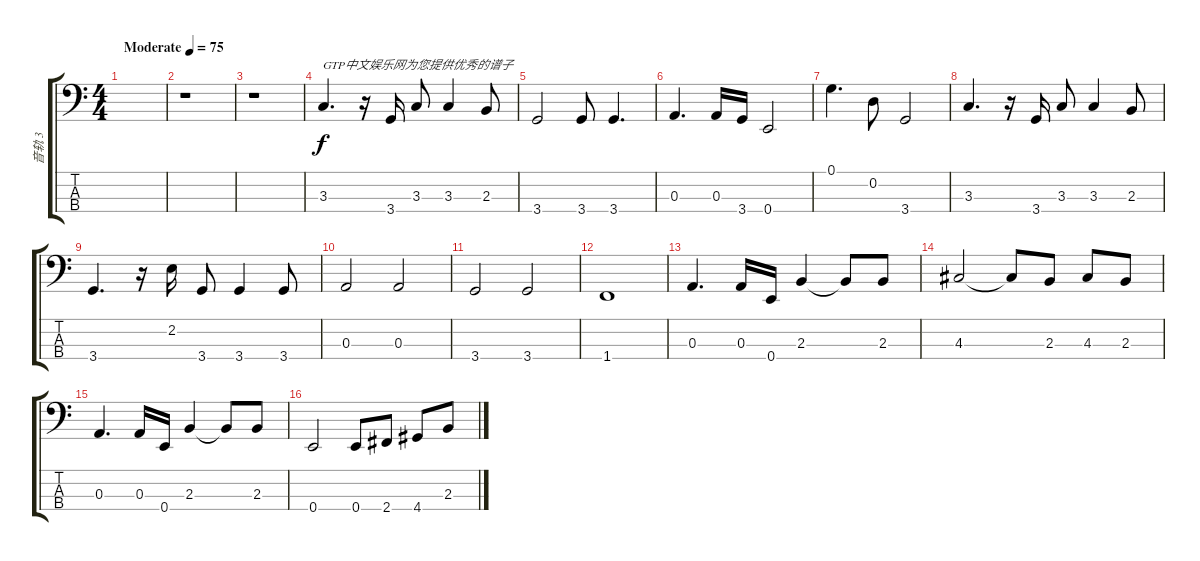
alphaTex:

\track ("音轨 3" "音轨 3") {instrument electricbassfinger}
\staff {score tabs}
\tuning (G2 D2 A1 E1) {hide}
\ts (4 4)
\tempo (75 "Moderate")
\clef f4
\ks c
|
r.1 |
r.1 |
3.3.4{d txt "GTP中文娱乐网为您提供优秀的谱子"} r.16 3.4.16 3.3.8 3.3.4 2.3.8 |
3.4.2 3.4.8 3.4.4{d} |
0.3.4{d} 0.3.16 3.4.16 0.4.2 |
0.1.4{d} 0.2.8 3.4.2 |
3.3.4{d} r.16 3.4.16 3.3.8 3.3.4 2.3.8 |
3.4.4{d} r.16 2.2.16 3.4.8 3.4.4 3.4.8 |
0.3.2 0.3.2 |
3.4.2 3.4.2 |
1.4.1 |
0.3.4{d} 0.3.16 0.4.16 2.3.4 2.3{t}.8 2.3.8 |
4.3.2 4.3{t}.8 2.3.8 4.3.8 2.3.8 |
0.3.4{d} 0.3.16 0.4.16 2.3.4 2.3{t}.8 2.3.8 |
0.4.2 0.4.8 2.4.8 4.4.8 2.3.8
